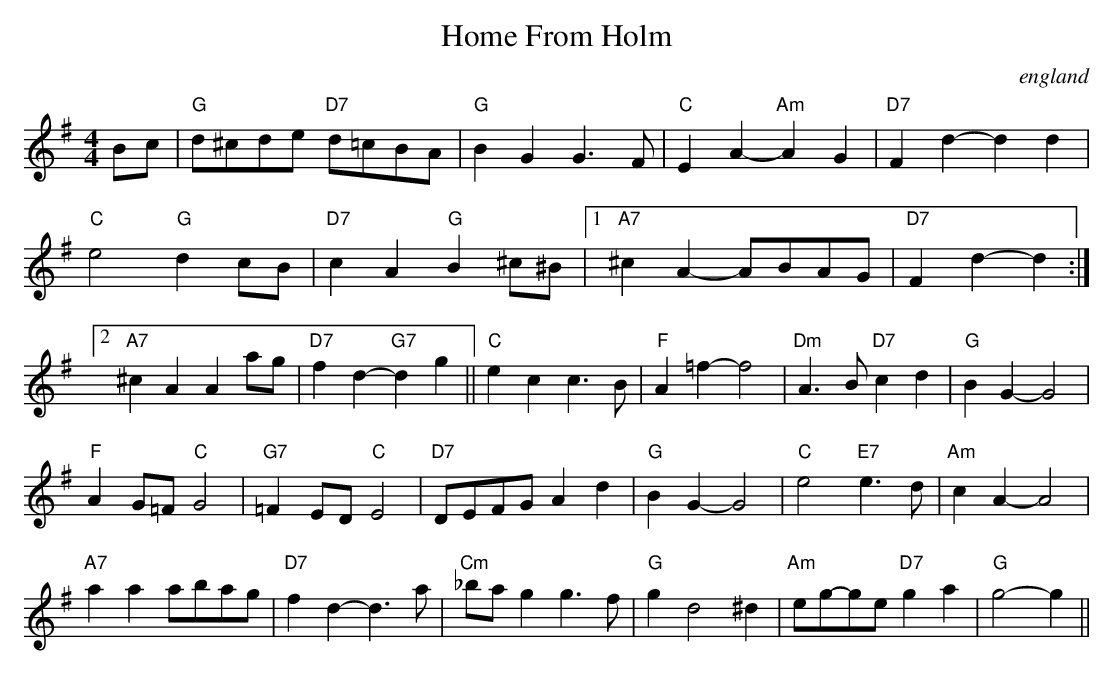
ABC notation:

X:1
T:Home From Holm
O:england
M:4/4
L:1/4
K:G
B/2c/2|"G"d/2^c/2d/2e/2 "D7"d/2=c/2B/2A/2|"G"BG G3/2F/2|"C"EA -"Am"AG|\
"D7"Fd -dd|
"C"e2 "G"dc/2B/2|"D7"cA "G"B^c/2^B/2|1"A7"^cA -A/2B/2A/2G/2|"D7"Fd -d:|
[2"A7"^cA Aa/2g/2|"D7"fd -"G7"dg||"C"ec c3/2B/2|"F"A=f -f2|"Dm"A3/2B/2 "D7"cd\
|"G"BG -G2|
"F"AG/2=F/2 "C"G2|"G7"=FE/2D/2 "C"E2|"D7"D/2E/2F/2G/2 Ad|"G"BG -G2|\
"C"e2 "E7"e3/2d/2|"Am"cA -A2|
"A7"aa a/2b/2a/2g/2|"D7"fd -d3/2a/2|"Cm"_b/2a/2g g3/2f/2|"G"gd2^d|\
"Am"e/2g/2-g/2e/2 "D7"ga|"G"g2 -g||
